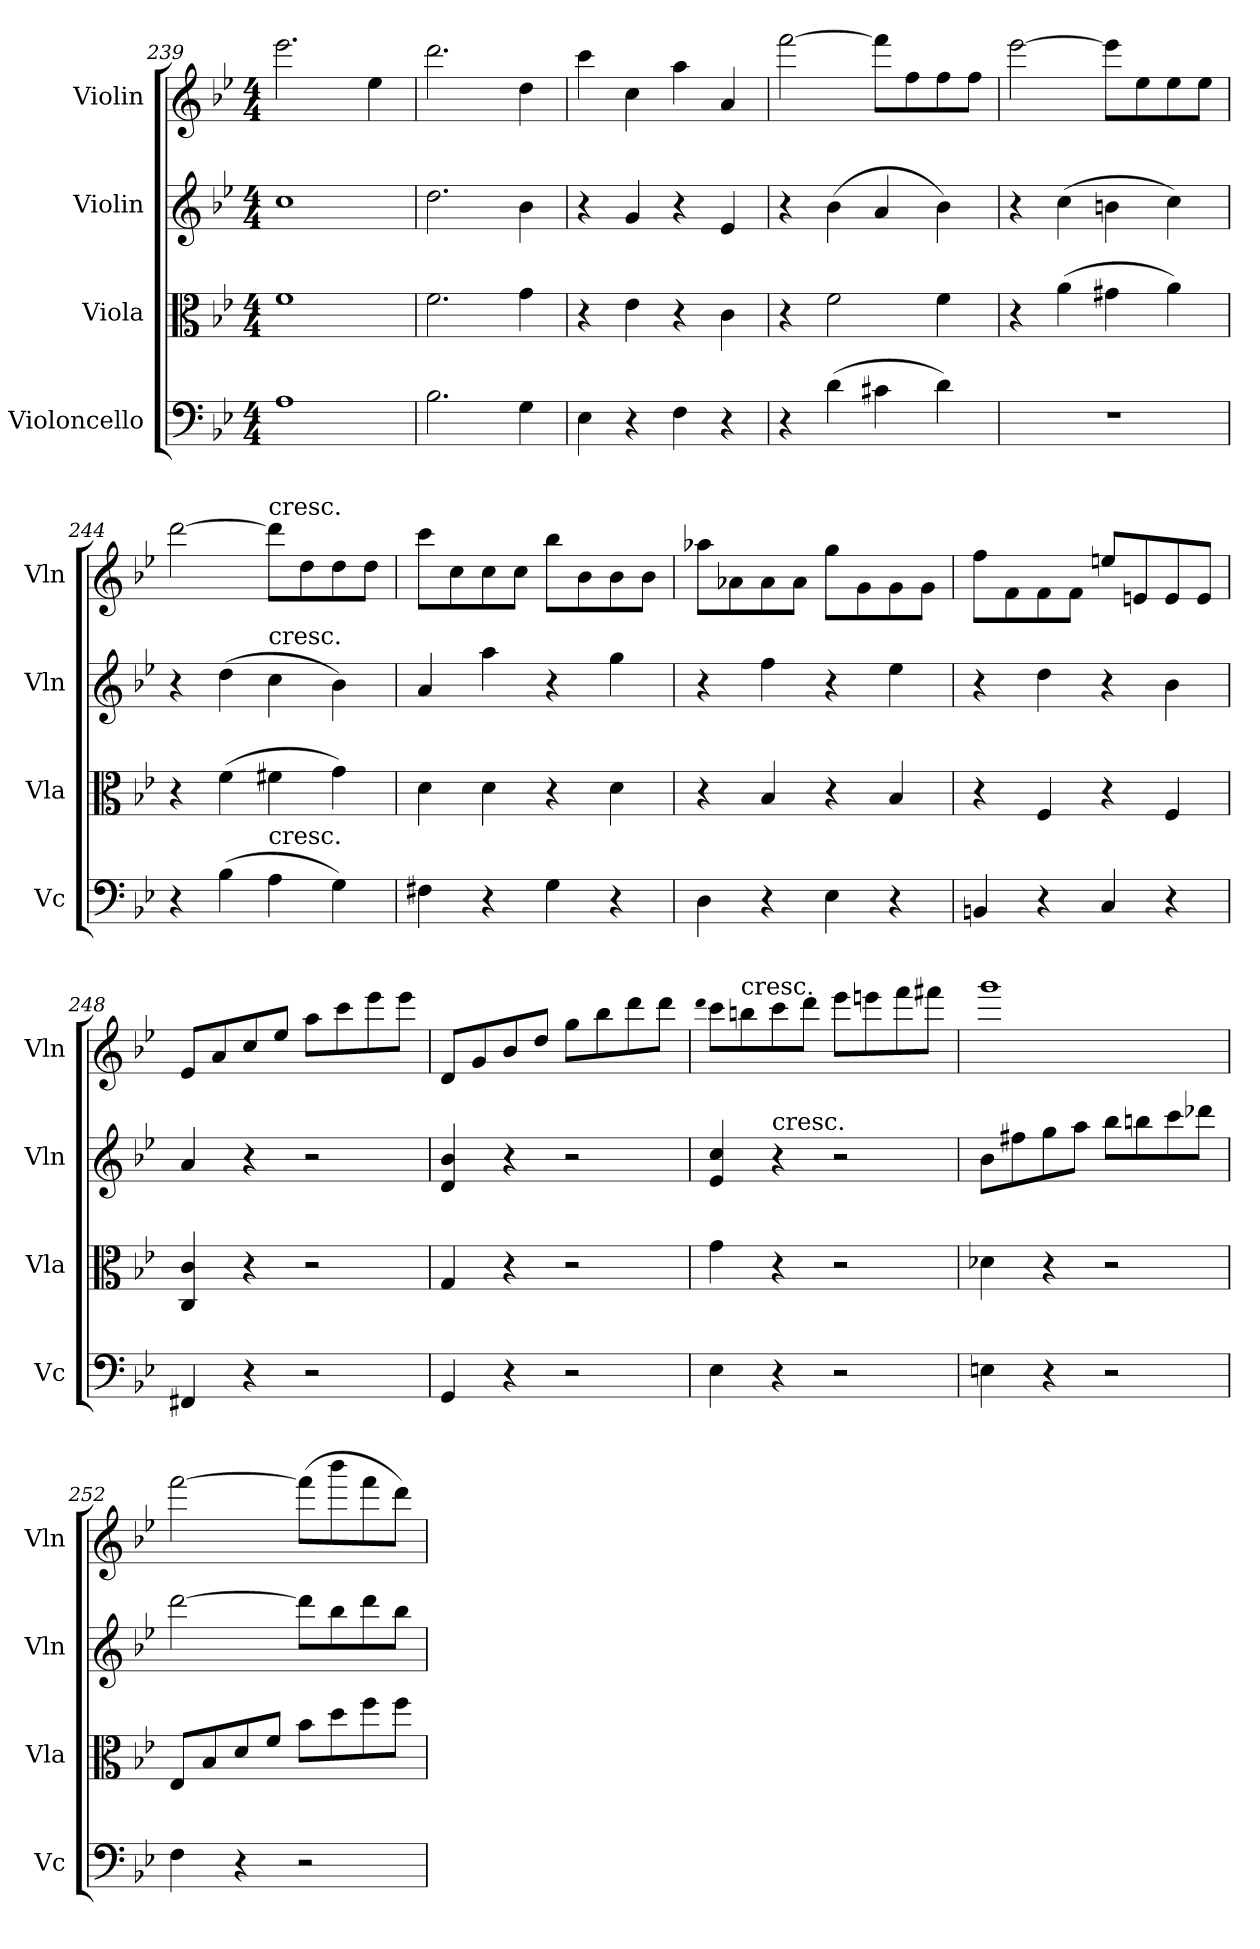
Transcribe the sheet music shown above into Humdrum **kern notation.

**kern	**kern	**kern	**kern
*part4	*part3	*part2	*part1
*staff4	*staff3	*staff2	*staff1
*I"Violoncello	*I"Viola	*I"Violin	*I"Violin
*I'Vc	*I'Vla	*I'Vln	*I'Vln
*clefF4	*clefC3	*clefG2	*clefG2
*k[b-e-]	*k[b-e-]	*k[b-e-]	*k[b-e-]
*M4/4	*M4/4	*M4/4	*M4/4
=239	=239	=239	=239
1A	1f	1cc	2.eee-\
.	.	.	4ee-\
=240	=240	=240	=240
2.B-\	2.f\	2.dd\	2.ddd\
4G\	4g\	4b-\	4dd\
=241	=241	=241	=241
4E-\	4r	4r	4ccc\
4r	4e-\	4g/	4cc\
4F\	4r	4r	4aa\
4r	4c\	4e-/	4a/
=242	=242	=242	=242
4r	4r	4r	[2fff\
(4d\	2f\	(4b-\	.
4c#X\	.	4a/	8fff\L]
.	.	.	8ff\
4d\)	4f\	4b-\)	8ff\
.	.	.	8ff\J
=243	=243	=243	=243
1r	4r	4r	[2eee-\
.	(4a\	(4cc\	.
.	4g#X\	4bn\	8eee-\L]
.	.	.	8ee-\
.	4a\)	4cc\)	8ee-\
.	.	.	8ee-\J
=244	=244	=244	=244
4r	4r	4r	[2ddd\
(4B-\	(4f\	(4dd\	.
!	!	!	!LO:TX:t=cresc.
!	!	!LO:TX:t=cresc.	!
!LO:TX:t=cresc.	!	!	!
4A\	4f#X\	4cc\	8ddd\L]
.	.	.	8dd\
4G\)	4g\)	4b-\)	8dd\
.	.	.	8dd\J
=245	=245	=245	=245
4F#X\	4d\	4a/	8ccc\L
.	.	.	8cc\
4r	4d\	4aa\	8cc\
.	.	.	8cc\J
4G\	4r	4r	8bb-\L
.	.	.	8b-\
4r	4d\	4gg\	8b-\
.	.	.	8b-\J
=246	=246	=246	=246
4D\	4r	4r	8aa-X\L
.	.	.	8a-X\
4r	4B-/	4ff\	8a-\
.	.	.	8a-\J
4E-\	4r	4r	8gg\L
.	.	.	8g\
4r	4B-/	4ee-\	8g\
.	.	.	8g\J
=247	=247	=247	=247
4BBn/	4r	4r	8ff\L
.	.	.	8f\
4r	4F/	4dd\	8f\
.	.	.	8f\J
4C/	4r	4r	8een/L
.	.	.	8en/
4r	4F/	4b-\	8e/
.	.	.	8e/J
=248	=248	=248	=248
4FF#X/	4C/ 4c/	4a/	8e-/L
.	.	.	8a/
4r	4r	4r	8cc/
.	.	.	8ee-/J
2r	2r	2r	8aa\L
.	.	.	8ccc\
.	.	.	8eee-\
.	.	.	8eee-\J
=249	=249	=249	=249
4GG/	4G/	4d/ 4b-/	8d/L
.	.	.	8g/
4r	4r	4r	8b-/
.	.	.	8dd/J
2r	2r	2r	8gg\L
.	.	.	8bb-\
.	.	.	8ddd\
.	.	.	8ddd\J
=250	=250	=250	=250
.	.	.	qddd
4E-\	4g\	4e-/ 4cc/	8ccc\L
!	!	!	!LO:TX:t=cresc.
.	.	.	8bbn\
!	!	!LO:TX:t=cresc.	!
4r	4r	4r	8ccc\
.	.	.	8ddd\J
2r	2r	2r	8eee-\L
.	.	.	8eeen\
.	.	.	8fff\
.	.	.	8fff#X\J
=251	=251	=251	=251
4En\	4d-X\	8b-\L	1ggg
.	.	8ff#X\	.
4r	4r	8gg\	.
.	.	8aa\J	.
2r	2r	8bb-\L	.
.	.	8bbn\	.
.	.	8ccc\	.
.	.	8ddd-X\J	.
=252	=252	=252	=252
4F\	8E-/L	[2ddd\	[2fff\
.	8B-/	.	.
4r	8d/	.	.
.	8f/J	.	.
2r	8b-\L	8ddd\L]	(8fff\L]
.	8dd\	8bb-\	8bbb-\
.	8ff\	8ddd\	8fff\
.	8ff\J	8bb-\J	8ddd\J)
=	=	=	=
*-	*-	*-	*-
